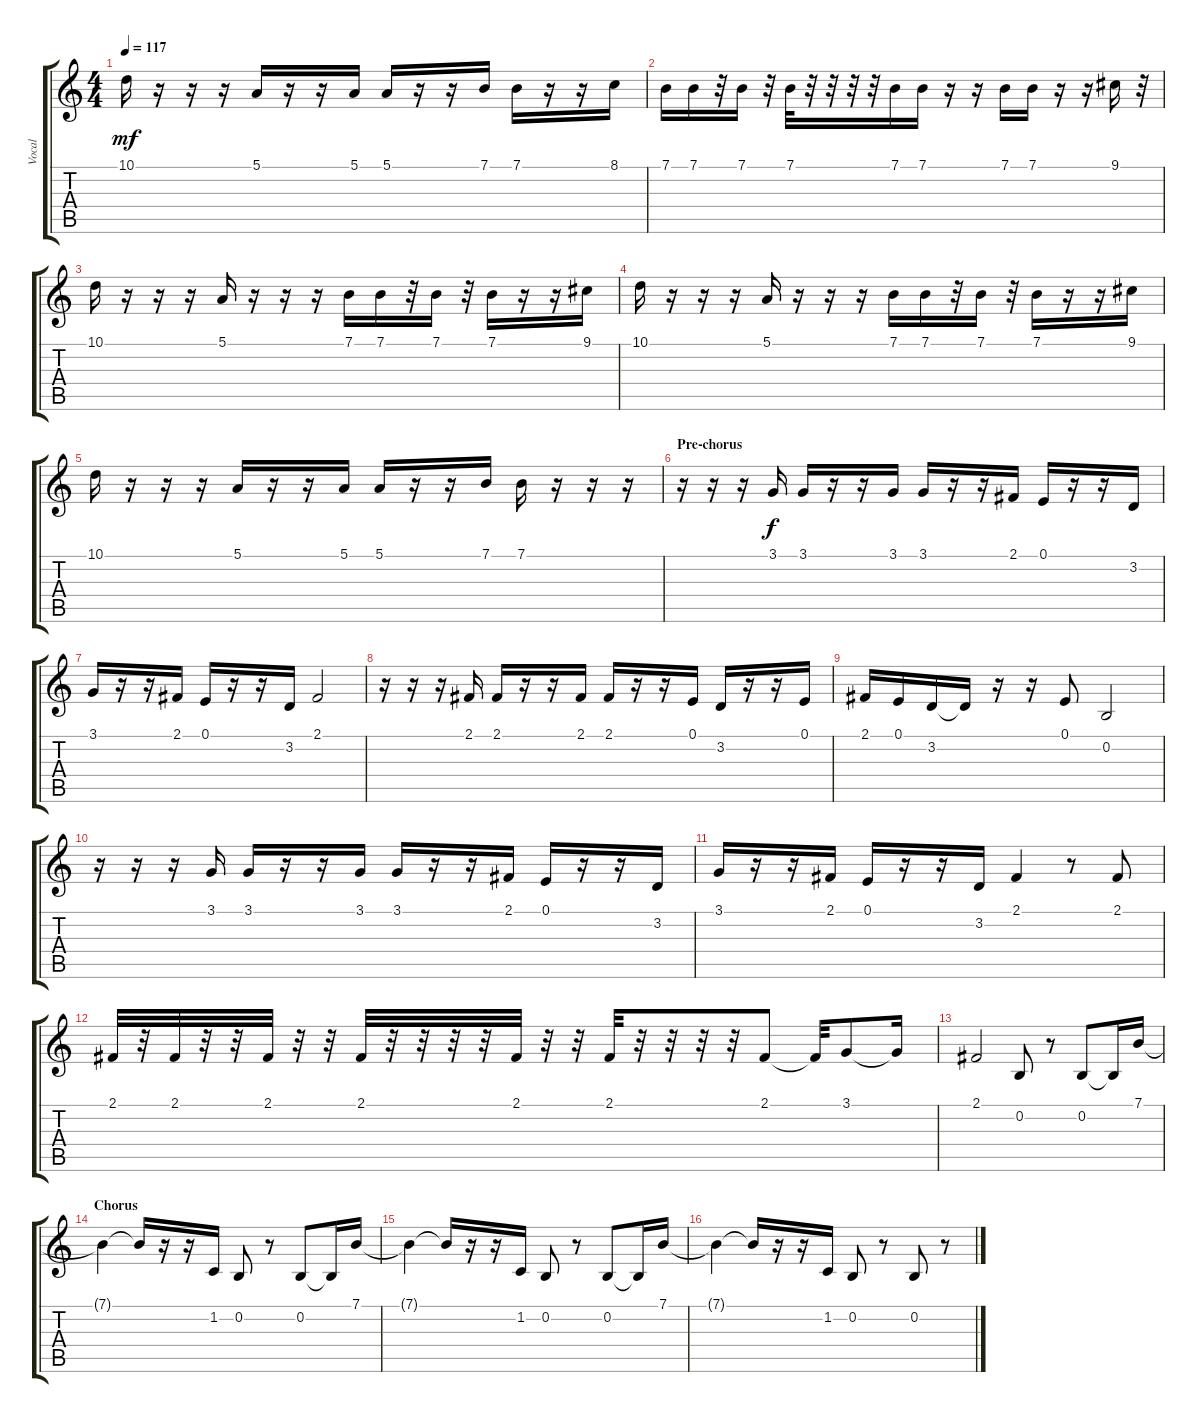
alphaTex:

\track ("Vocal" "Vocal") {instrument clarinet}
\staff {score tabs}
\tuning (E4 B3 G3 D3 A2 E2) {hide}
\ts (4 4)
\tempo 117
\clef g2
\ks c
10.1.16{dy mf} r.16 r.16 r.16 5.1.16 r.16 r.16 5.1.16 5.1.16 r.16 r.16 7.1.16 7.1.16 r.16 r.16 8.1.16 |
7.1.16 7.1.16 r.32 7.1.16 r.32 7.1.32 r.32 r.32 r.32 r.32 7.1.16 7.1.16 r.16 r.16 7.1.16 7.1.16 r.16 r.16 9.1.16 r.32 |
10.1.16 r.16 r.16 r.16 5.1.16 r.16 r.16 r.16 7.1.16 7.1.16 r.32 7.1.16 r.32 7.1.16 r.16 r.16 9.1.16 |
10.1.16 r.16 r.16 r.16 5.1.16 r.16 r.16 r.16 7.1.16 7.1.16 r.32 7.1.16 r.32 7.1.16 r.16 r.16 9.1.16 |
10.1.16 r.16 r.16 r.16 5.1.16 r.16 r.16 5.1.16 5.1.16 r.16 r.16 7.1.16 7.1.16 r.16 r.16 r.16 |
\section ("" "Pre-chorus")
r.16 r.16 r.16 3.1.16{dy f} 3.1.16 r.16 r.16 3.1.16 3.1.16 r.16 r.16 2.1.16 0.1.16 r.16 r.16 3.2.16 |
3.1.16 r.16 r.16 2.1.16 0.1.16 r.16 r.16 3.2.16 2.1.2 |
r.16 r.16 r.16 2.1.16 2.1.16 r.16 r.16 2.1.16 2.1.16 r.16 r.16 0.1.16 3.2.16 r.16 r.16 0.1.16 |
2.1.16 0.1.16 3.2.16 3.2{t}.16 r.16 r.16 0.1.8 0.2.2 |
r.16 r.16 r.16 3.1.16 3.1.16 r.16 r.16 3.1.16 3.1.16 r.16 r.16 2.1.16 0.1.16 r.16 r.16 3.2.16 |
3.1.16 r.16 r.16 2.1.16 0.1.16 r.16 r.16 3.2.16 2.1.4 r.8 2.1.8 |
2.1.32 r.32 2.1.32 r.32 r.32 2.1.32 r.32 r.32 2.1.32 r.32 r.32 r.32 r.32 2.1.32 r.32 r.32 2.1.32 r.32 r.32 r.32 r.32 2.1.8 2.1{t}.32 3.1.8 3.1{t}.16 |
2.1.2 0.2.8 r.8 0.2.8 0.2{t}.16 7.1.16 |
\section ("" "Chorus")
7.1{t}.4 7.1{t}.16 r.16 r.16 1.2.16 0.2.8 r.8 0.2.8 0.2{t}.16 7.1.16 |
7.1{t}.4 7.1{t}.16 r.16 r.16 1.2.16 0.2.8 r.8 0.2.8 0.2{t}.16 7.1.16 |
7.1{t}.4 7.1{t}.16 r.16 r.16 1.2.16 0.2.8 r.8 0.2.8 r.8
